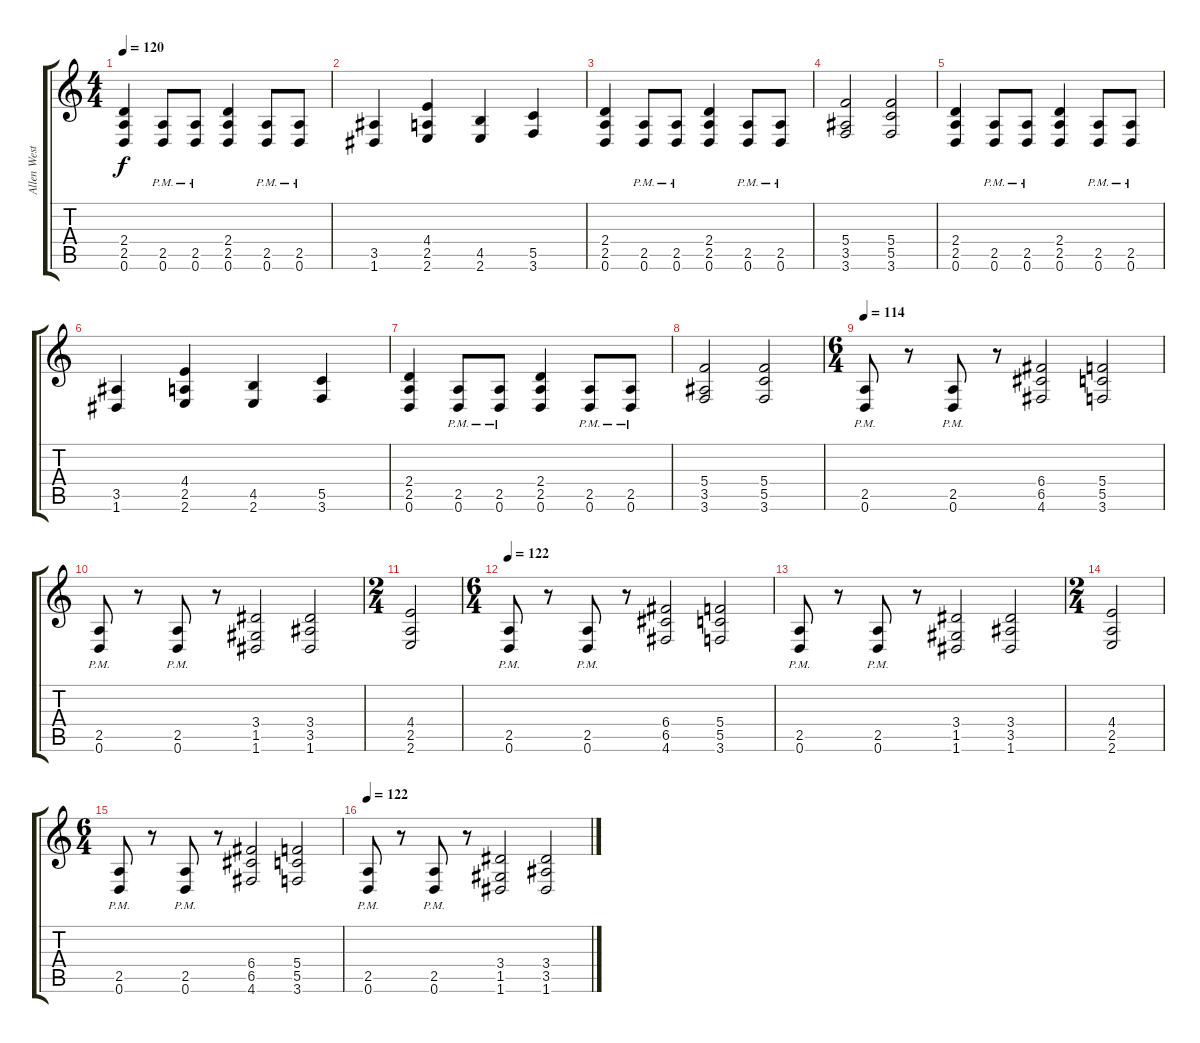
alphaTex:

\track ("Allen West (Rhythm)" "Allen West") {instrument distortionguitar}
\staff {score tabs}
\tuning (D4 A3 F3 C3 G2 D2) {hide}
\ts (4 4)
\tempo 120
\clef g2
\ks c
(2.4 2.5 0.6).4{dy f} (2.5{pm} 0.6).8 (2.5{pm} 0.6).8 (2.4 2.5 0.6).4 (2.5{pm} 0.6).8 (2.5{pm} 0.6).8 |
(3.5 1.6).4 (4.4 2.5 2.6).4 (4.5 2.6).4 (5.5 3.6).4 |
(2.4 2.5 0.6).4 (2.5{pm} 0.6).8 (2.5{pm} 0.6).8 (2.4 2.5 0.6).4 (2.5{pm} 0.6).8 (2.5{pm} 0.6).8 |
(5.4 3.5 3.6).2 (5.4 5.5 3.6).2 |
(2.4 2.5 0.6).4 (2.5{pm} 0.6).8 (2.5{pm} 0.6).8 (2.4 2.5 0.6).4 (2.5{pm} 0.6).8 (2.5{pm} 0.6).8 |
(3.5 1.6).4 (4.4 2.5 2.6).4 (4.5 2.6).4 (5.5 3.6).4 |
(2.4 2.5 0.6).4 (2.5{pm} 0.6).8 (2.5{pm} 0.6).8 (2.4 2.5 0.6).4 (2.5{pm} 0.6).8 (2.5{pm} 0.6).8 |
(5.4 3.5 3.6).2 (5.4 5.5 3.6).2 |
\ts (6 4)
\tempo 114
(2.5{pm} 0.6).8 r.8 (2.5{pm} 0.6).8 r.8 (6.4 6.5 4.6).2 (5.4 5.5 3.6).2 |
(2.5{pm} 0.6).8 r.8 (2.5{pm} 0.6).8 r.8 (3.4 1.5 1.6).2 (3.4 3.5 1.6).2 |
\ts (2 4)
(4.4 2.5 2.6).2 |
\ts (6 4)
\tempo 122
(2.5{pm} 0.6).8 r.8 (2.5{pm} 0.6).8 r.8 (6.4 6.5 4.6).2 (5.4 5.5 3.6).2 |
(2.5{pm} 0.6).8 r.8 (2.5{pm} 0.6).8 r.8 (3.4 1.5 1.6).2 (3.4 3.5 1.6).2 |
\ts (2 4)
(4.4 2.5 2.6).2 |
\ts (6 4)
(2.5{pm} 0.6).8 r.8 (2.5{pm} 0.6).8 r.8 (6.4 6.5 4.6).2 (5.4 5.5 3.6).2 |
\tempo 122
(2.5{pm} 0.6).8 r.8 (2.5{pm} 0.6).8 r.8 (3.4 1.5 1.6).2 (3.4 3.5 1.6).2
